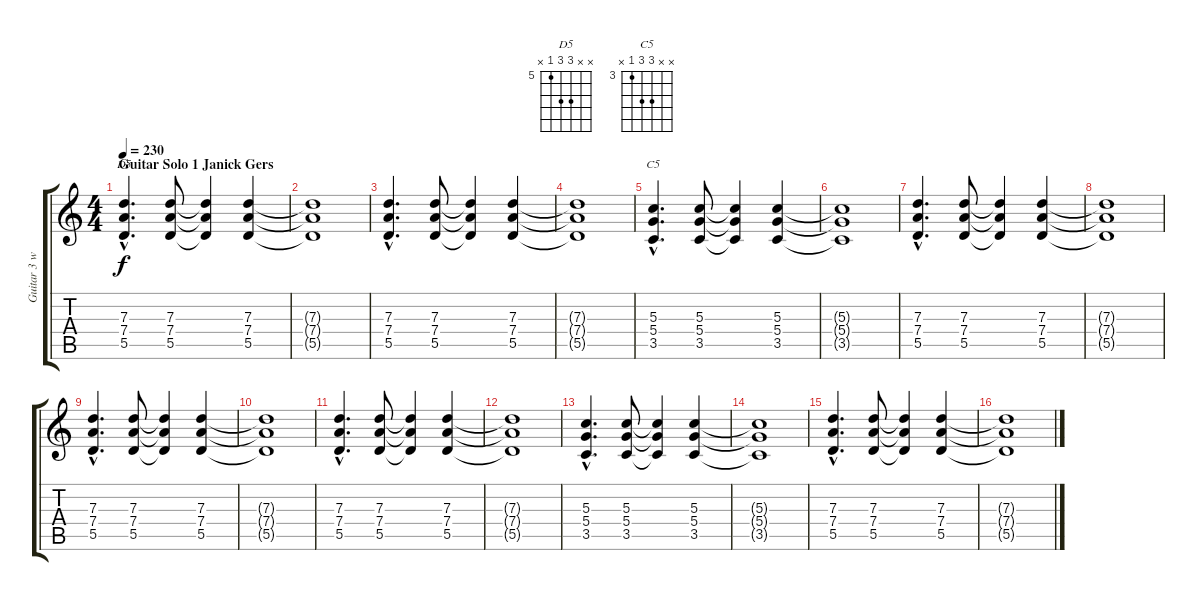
\track ("Guitar 3 w/Distortion" "Guitar 3 w") {instrument distortionguitar}
\staff {score tabs}
\tuning (E4 B3 G3 D3 A2 E2) {hide}
\chord ("D5" x x 7 7 5 x) {firstfret 5}
\chord ("C5" x x 5 5 3 x) {firstfret 3}
\ts (4 4)
\section ("" "Guitar Solo 1 Janick Gers")
\tempo 225
\tempo 230
\clef g2
\ks c
(7.3{hac} 7.4{hac} 5.5{hac}).4{d ch "D5" dy f} (7.3 7.4 5.5).8 (7.3{t} 7.4{t} 5.5{t}).4 (7.3 7.4 5.5).4 |
(7.3{t} 7.4{t} 5.5{t}).1 |
(7.3{hac} 7.4{hac} 5.5{hac}).4{d} (7.3 7.4 5.5).8 (7.3{t} 7.4{t} 5.5{t}).4 (7.3 7.4 5.5).4 |
(7.3{t} 7.4{t} 5.5{t}).1 |
(5.3{hac} 5.4{hac} 3.5{hac}).4{d ch "C5"} (5.3 5.4 3.5).8 (5.3{t} 5.4{t} 3.5{t}).4 (5.3 5.4 3.5).4 |
(5.3{t} 5.4{t} 3.5{t}).1 |
(7.3{hac} 7.4{hac} 5.5{hac}).4{d} (7.3 7.4 5.5).8 (7.3{t} 7.4{t} 5.5{t}).4 (7.3 7.4 5.5).4 |
(7.3{t} 7.4{t} 5.5{t}).1 |
(7.3{hac} 7.4{hac} 5.5{hac}).4{d} (7.3 7.4 5.5).8 (7.3{t} 7.4{t} 5.5{t}).4 (7.3 7.4 5.5).4 |
(7.3{t} 7.4{t} 5.5{t}).1 |
(7.3{hac} 7.4{hac} 5.5{hac}).4{d} (7.3 7.4 5.5).8 (7.3{t} 7.4{t} 5.5{t}).4 (7.3 7.4 5.5).4 |
(7.3{t} 7.4{t} 5.5{t}).1 |
(5.3{hac} 5.4{hac} 3.5{hac}).4{d} (5.3 5.4 3.5).8 (5.3{t} 5.4{t} 3.5{t}).4 (5.3 5.4 3.5).4 |
(5.3{t} 5.4{t} 3.5{t}).1 |
(7.3{hac} 7.4{hac} 5.5{hac}).4{d} (7.3 7.4 5.5).8 (7.3{t} 7.4{t} 5.5{t}).4 (7.3 7.4 5.5).4 |
(7.3{t} 7.4{t} 5.5{t}).1
